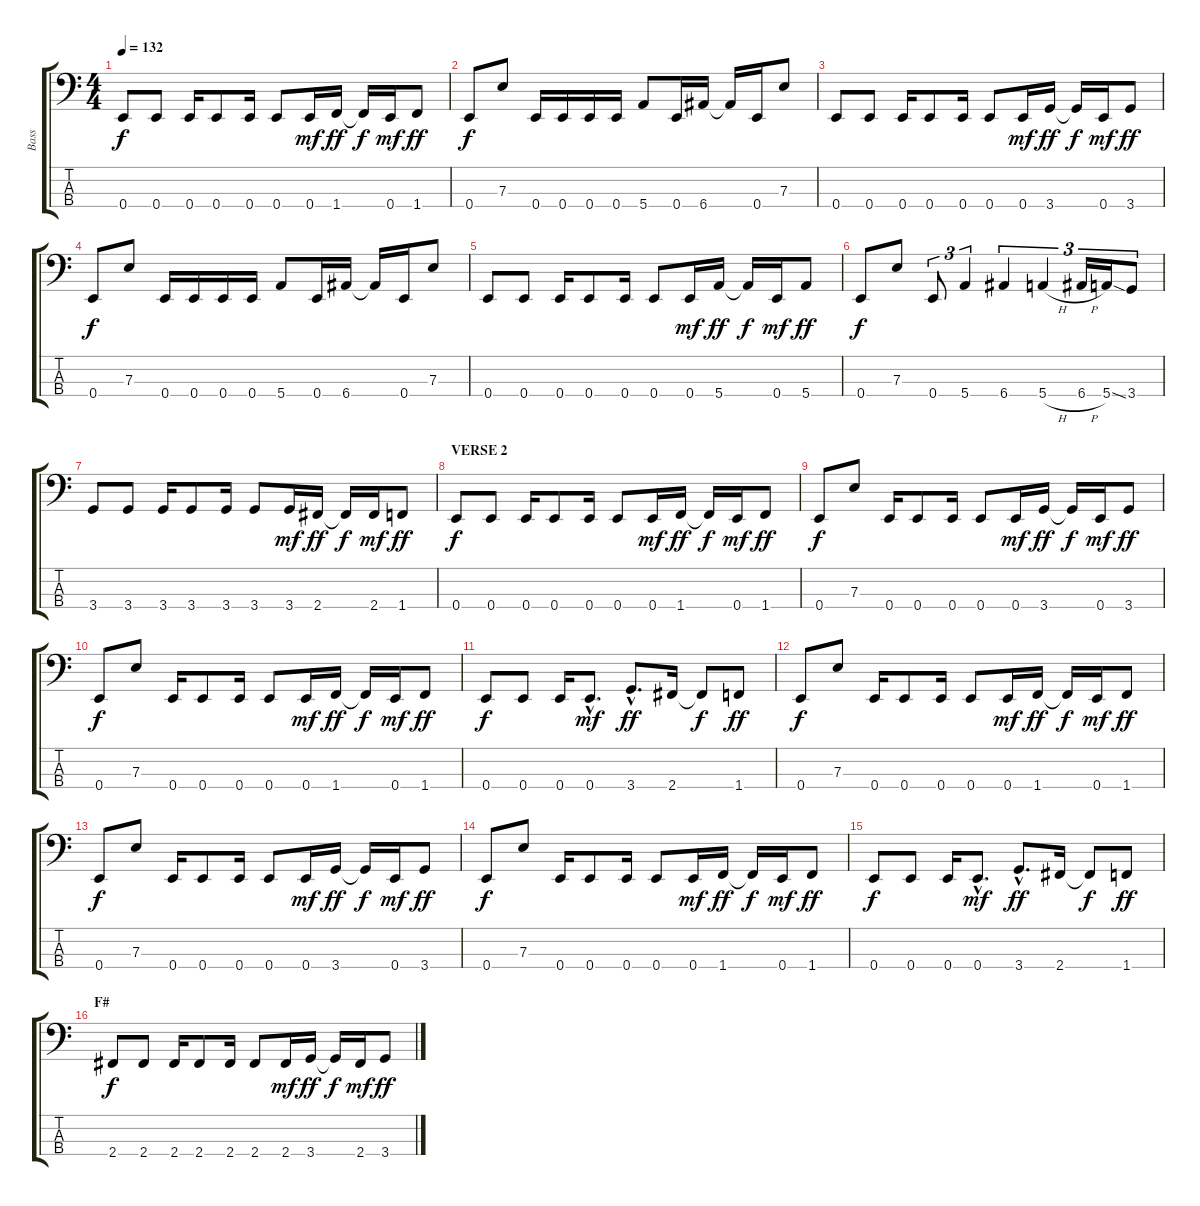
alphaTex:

\track ("Bass" "Bass") {instrument electricbassfinger}
\staff {score tabs}
\tuning (G2 D2 A1 E1) {hide}
\ts (4 4)
\tempo 132
\clef f4
\ks c
0.4.8{dy f} 0.4.8 0.4.16 0.4.8 0.4.16 0.4.8 0.4.16{dy mf} 1.4.16{dy ff} 1.4{t}.16{dy f} 0.4.16{dy mf} 1.4.8{dy ff} |
0.4.8{dy f} 7.3.8 0.4.16 0.4.16 0.4.16 0.4.16 5.4.8 0.4.16 6.4.16 6.4{t}.16 0.4.16 7.3.8 |
0.4.8 0.4.8 0.4.16 0.4.8 0.4.16 0.4.8 0.4.16{dy mf} 3.4.16{dy ff} 3.4{t}.16{dy f} 0.4.16{dy mf} 3.4.8{dy ff} |
0.4.8{dy f} 7.3.8 0.4.16 0.4.16 0.4.16 0.4.16 5.4.8 0.4.16 6.4.16 6.4{t}.16 0.4.16 7.3.8 |
0.4.8 0.4.8 0.4.16 0.4.8 0.4.16 0.4.8 0.4.16{dy mf} 5.4.16{dy ff} 5.4{t}.16{dy f} 0.4.16{dy mf} 5.4.8{dy ff} |
0.4.8{dy f} 7.3.8 0.4.8{tu (3 2)} 5.4.4{tu (3 2)} 6.4.4{tu (3 2)} 5.4{h}.4{tu (3 2)} 6.4{h}.16{tu (3 2)} 5.4{ss}.16{tu (3 2)} 3.4.8{tu (3 2)} |
3.4.8 3.4.8 3.4.16 3.4.8 3.4.16 3.4.8 3.4.16{dy mf} 2.4.16{dy ff} 2.4{t}.16{dy f} 2.4.16{dy mf} 1.4.8{dy ff} |
\section ("" "VERSE 2")
0.4.8{dy f} 0.4.8 0.4.16 0.4.8 0.4.16 0.4.8 0.4.16{dy mf} 1.4.16{dy ff} 1.4{t}.16{dy f} 0.4.16{dy mf} 1.4.8{dy ff} |
0.4.8{dy f} 7.3.8 0.4.16 0.4.8 0.4.16 0.4.8 0.4.16{dy mf} 3.4.16{dy ff} 3.4{t}.16{dy f} 0.4.16{dy mf} 3.4.8{dy ff} |
0.4.8{dy f} 7.3.8 0.4.16 0.4.8 0.4.16 0.4.8 0.4.16{dy mf} 1.4.16{dy ff} 1.4{t}.16{dy f} 0.4.16{dy mf} 1.4.8{dy ff} |
0.4.8{dy f} 0.4.8 0.4.16 0.4{hac}.8{d dy mf} 3.4{hac}.8{d dy ff} 2.4.16 2.4{t}.8{dy f} 1.4.8{dy ff} |
0.4.8{dy f} 7.3.8 0.4.16 0.4.8 0.4.16 0.4.8 0.4.16{dy mf} 1.4.16{dy ff} 1.4{t}.16{dy f} 0.4.16{dy mf} 1.4.8{dy ff} |
0.4.8{dy f} 7.3.8 0.4.16 0.4.8 0.4.16 0.4.8 0.4.16{dy mf} 3.4.16{dy ff} 3.4{t}.16{dy f} 0.4.16{dy mf} 3.4.8{dy ff} |
0.4.8{dy f} 7.3.8 0.4.16 0.4.8 0.4.16 0.4.8 0.4.16{dy mf} 1.4.16{dy ff} 1.4{t}.16{dy f} 0.4.16{dy mf} 1.4.8{dy ff} |
0.4.8{dy f} 0.4.8 0.4.16 0.4{hac}.8{d dy mf} 3.4{hac}.8{d dy ff} 2.4.16 2.4{t}.8{dy f} 1.4.8{dy ff} |
\section ("" "F#")
2.4.8{dy f} 2.4.8 2.4.16 2.4.8 2.4.16 2.4.8 2.4.16{dy mf} 3.4.16{dy ff} 3.4{t}.16{dy f} 2.4.16{dy mf} 3.4.8{dy ff}
